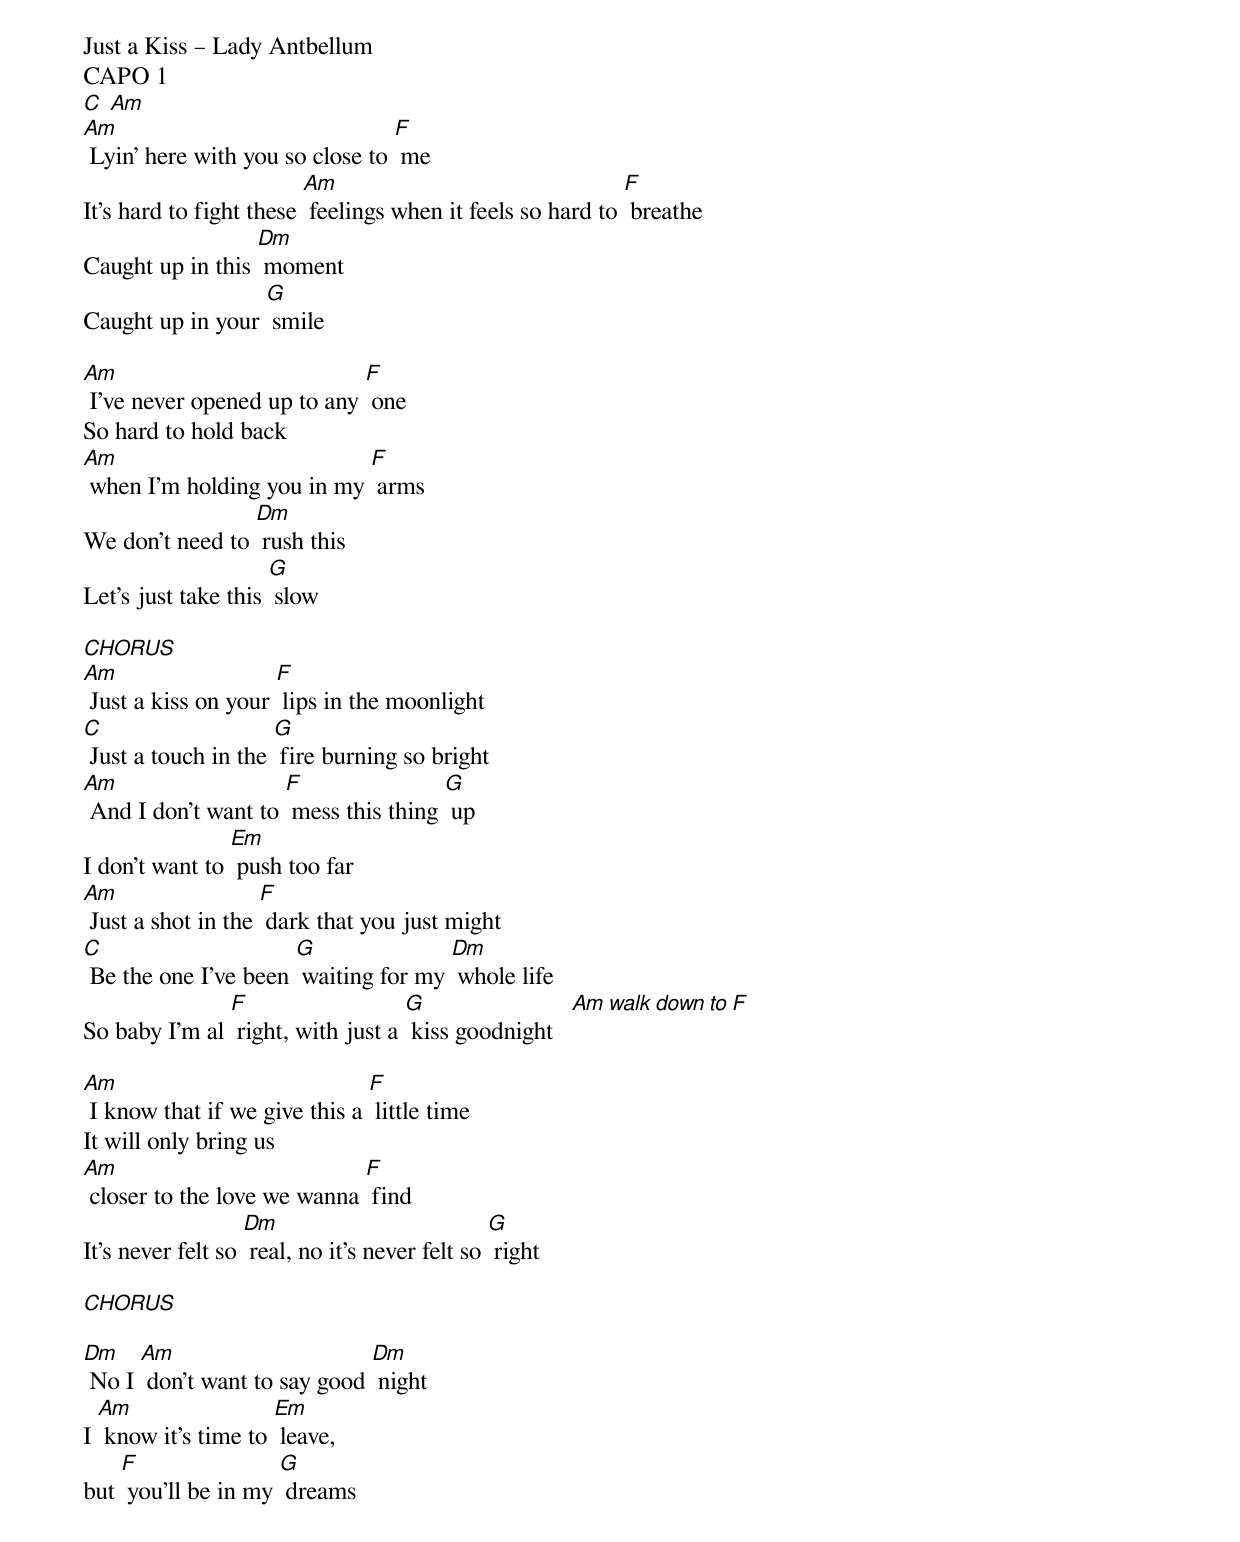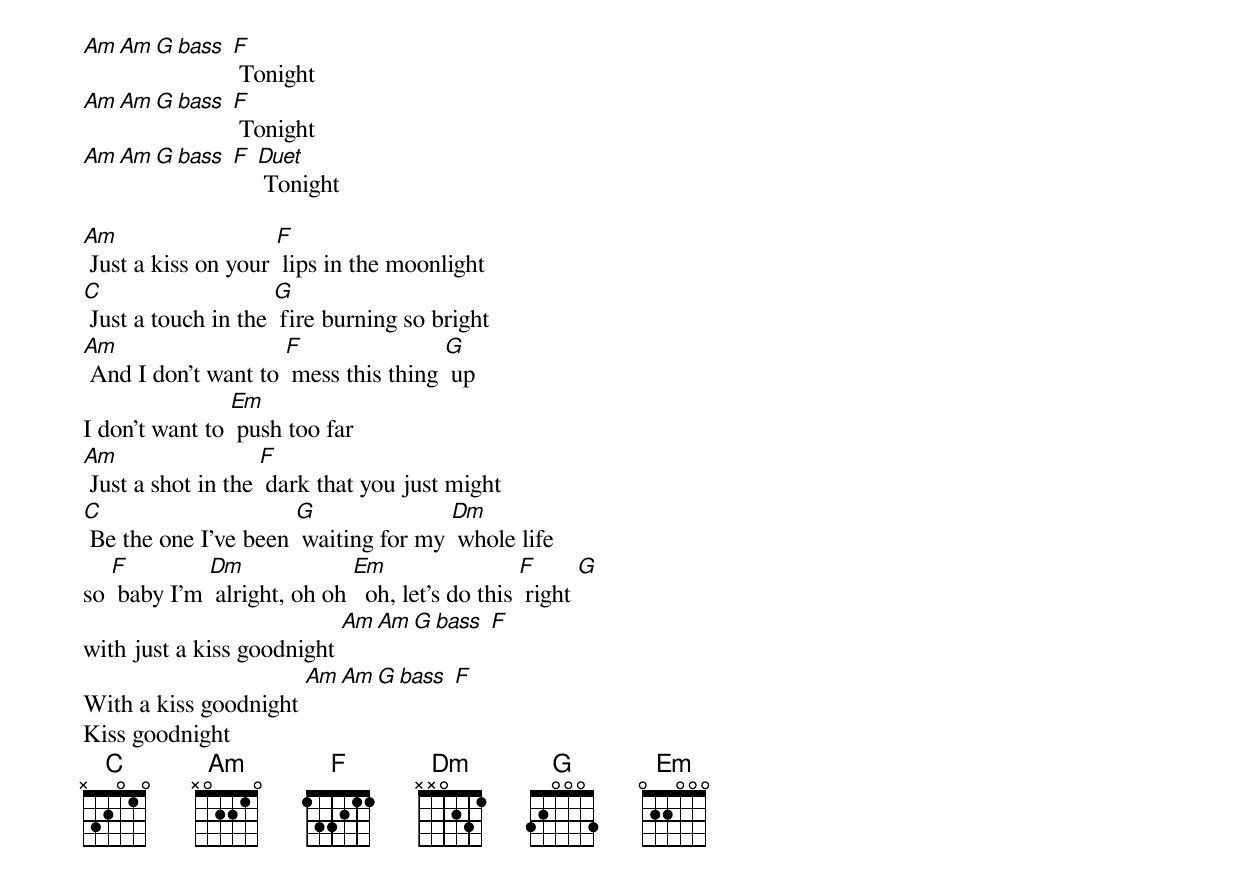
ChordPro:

Just a Kiss – Lady Antbellum
CAPO 1
[C] [Am]
[Am] Lyin' here with you so close to [F] me
It's hard to fight these [Am] feelings when it feels so hard to [F] breathe
Caught up in this [Dm] moment
Caught up in your [G] smile

[Am] I've never opened up to any [F] one
So hard to hold back
[Am] when I'm holding you in my [F] arms
We don't need to [Dm] rush this
Let's just take this [G] slow

[CHORUS]
[Am] Just a kiss on your [F] lips in the moonlight
[C] Just a touch in the [G] fire burning so bright
[Am] And I don't want to [F] mess this thing [G] up
I don't want to [Em] push too far
[Am] Just a shot in the [F] dark that you just might
[C] Be the one I've been [G] waiting for my [Dm] whole life
So baby I'm al [F] right, with just a [G] kiss goodnight   [Am walk down to F]

[Am] I know that if we give this a [F] little time
It will only bring us
[Am] closer to the love we wanna [F] find
It's never felt so [Dm] real, no it's never felt so [G] right

[CHORUS]

[Dm] No I [Am] don't want to say good [Dm] night
I [Am] know it's time to [Em] leave,
but [F] you'll be in my [G] dreams
[Am][Am G bass] [F] Tonight
[Am][Am G bass] [F] Tonight
[Am][Am G bass] [F] [Duet] Tonight

[Am] Just a kiss on your [F] lips in the moonlight
[C] Just a touch in the [G] fire burning so bright
[Am] And I don't want to [F] mess this thing [G] up
I don't want to [Em] push too far
[Am] Just a shot in the [F] dark that you just might
[C] Be the one I've been [G] waiting for my [Dm] whole life
so [F] baby I'm [Dm] alright, oh oh [Em]  oh, let's do this [F] right [G]
with just a kiss goodnight [Am][Am G bass] [F]
With a kiss goodnight [Am][Am G bass] [F]
Kiss goodnight
